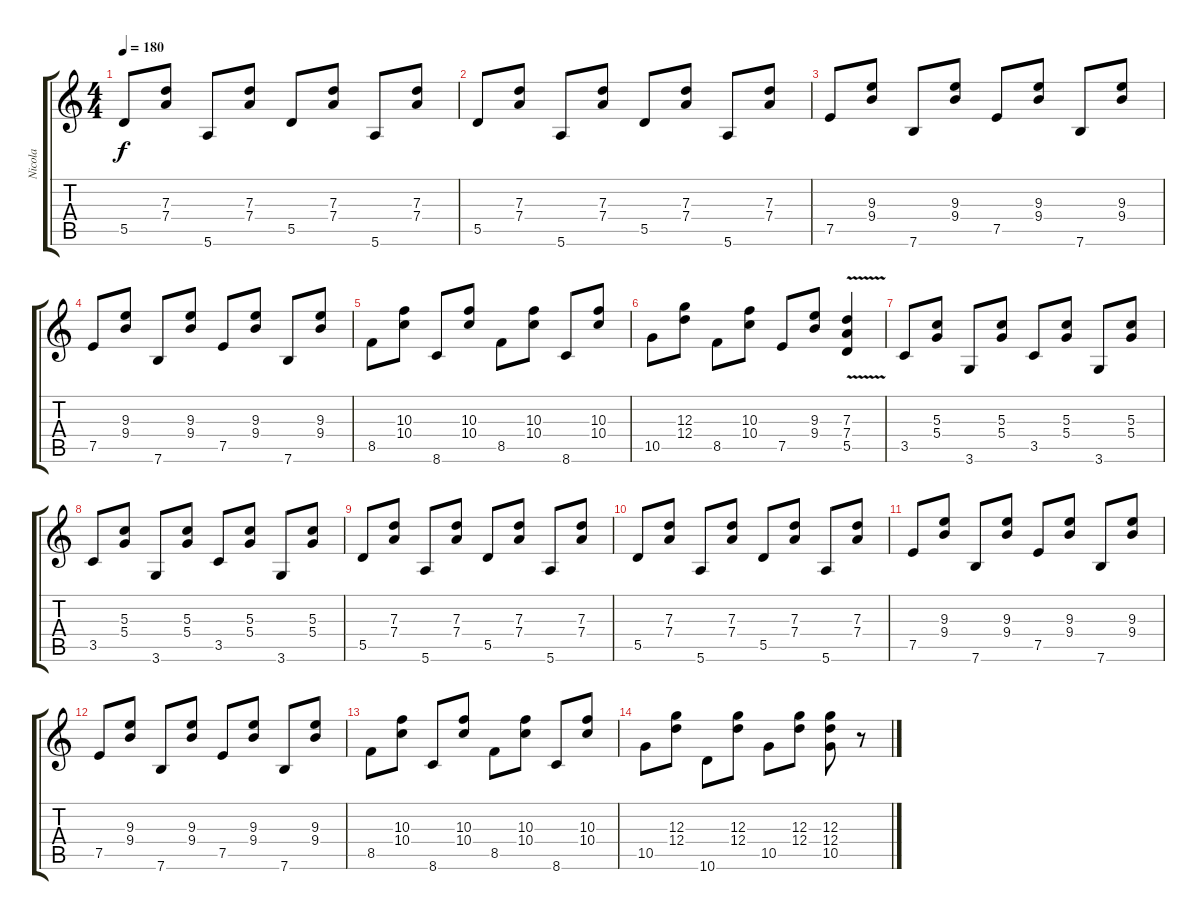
\track ("Nicola" "Nicola") {instrument electricguitarclean}
\staff {score tabs}
\tuning (E4 B3 G3 D3 A2 E2) {hide}
\ts (4 4)
\tempo 180
\clef g2
\ks c
5.5.8{dy f} (7.3 7.4).8 5.6.8 (7.3 7.4).8 5.5.8 (7.3 7.4).8 5.6.8 (7.3 7.4).8 |
5.5.8 (7.3 7.4).8 5.6.8 (7.3 7.4).8 5.5.8 (7.3 7.4).8 5.6.8 (7.3 7.4).8 |
7.5.8 (9.3 9.4).8 7.6.8 (9.3 9.4).8 7.5.8 (9.3 9.4).8 7.6.8 (9.3 9.4).8 |
7.5.8 (9.3 9.4).8 7.6.8 (9.3 9.4).8 7.5.8 (9.3 9.4).8 7.6.8 (9.3 9.4).8 |
8.5.8 (10.3 10.4).8 8.6.8 (10.3 10.4).8 8.5.8 (10.3 10.4).8 8.6.8 (10.3 10.4).8 |
10.5.8 (12.3 12.4).8 8.5.8 (10.3 10.4).8 7.5.8 (9.3 9.4).8 (7.3{v} 7.4 5.5).4 |
3.5.8 (5.3 5.4).8 3.6.8 (5.3 5.4).8 3.5.8 (5.3 5.4).8 3.6.8 (5.3 5.4).8 |
3.5.8 (5.3 5.4).8 3.6.8 (5.3 5.4).8 3.5.8 (5.3 5.4).8 3.6.8 (5.3 5.4).8 |
5.5.8 (7.3 7.4).8 5.6.8 (7.3 7.4).8 5.5.8 (7.3 7.4).8 5.6.8 (7.3 7.4).8 |
5.5.8 (7.3 7.4).8 5.6.8 (7.3 7.4).8 5.5.8 (7.3 7.4).8 5.6.8 (7.3 7.4).8 |
7.5.8 (9.3 9.4).8 7.6.8 (9.3 9.4).8 7.5.8 (9.3 9.4).8 7.6.8 (9.3 9.4).8 |
7.5.8 (9.3 9.4).8 7.6.8 (9.3 9.4).8 7.5.8 (9.3 9.4).8 7.6.8 (9.3 9.4).8 |
8.5.8 (10.3 10.4).8 8.6.8 (10.3 10.4).8 8.5.8 (10.3 10.4).8 8.6.8 (10.3 10.4).8 |
10.5.8 (12.3 12.4).8 10.6.8 (12.3 12.4).8 10.5.8 (12.3 12.4).8 (12.3 12.4 10.5).8 r.8
